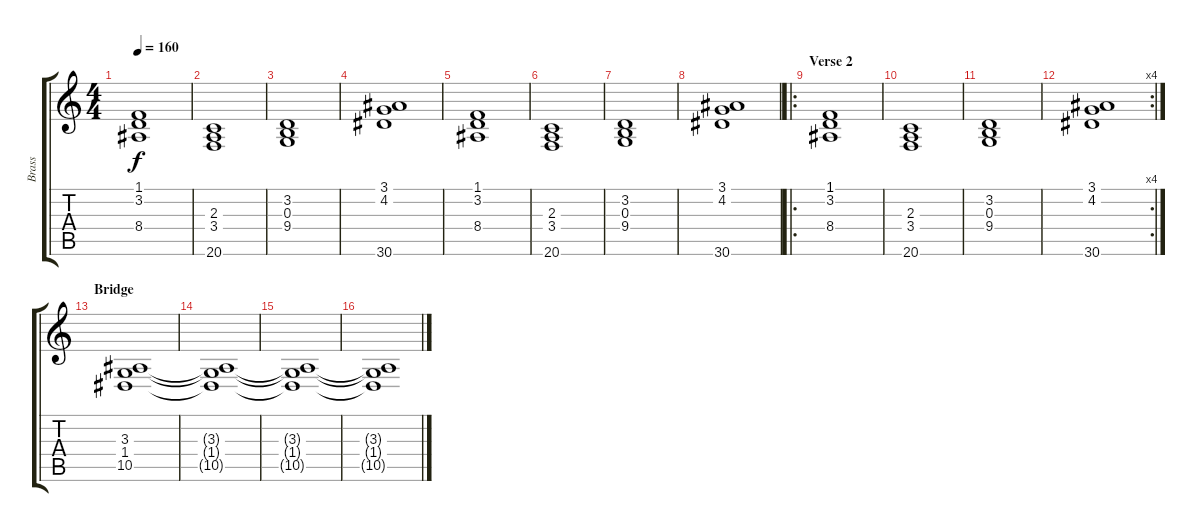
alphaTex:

\track ("Brass" "Brass") {instrument brasssection}
\staff {score tabs}
\tuning (E4 B3 G3 D3 A2 E2) {hide}
\ts (4 4)
\tempo 160
\clef g2
\ks c
(1.1 3.2 8.4).1{dy f} |
(2.3 3.4 20.6).1 |
(3.2 0.3 9.4).1 |
(3.1 4.2 30.6).1 |
(1.1 3.2 8.4).1 |
(2.3 3.4 20.6).1 |
(3.2 0.3 9.4).1 |
(3.1 4.2 30.6).1 |
\ro
\section ("" "Verse 2")
(1.1 3.2 8.4).1 |
(2.3 3.4 20.6).1 |
(3.2 0.3 9.4).1 |
\rc 4
(3.1 4.2 30.6).1 |
\section ("" "Bridge")
(3.3 1.4 10.5).1 |
(3.3{t} 1.4{t} 10.5{t}).1 |
(3.3{t} 1.4{t} 10.5{t}).1 |
(3.3{t} 1.4{t} 10.5{t}).1
